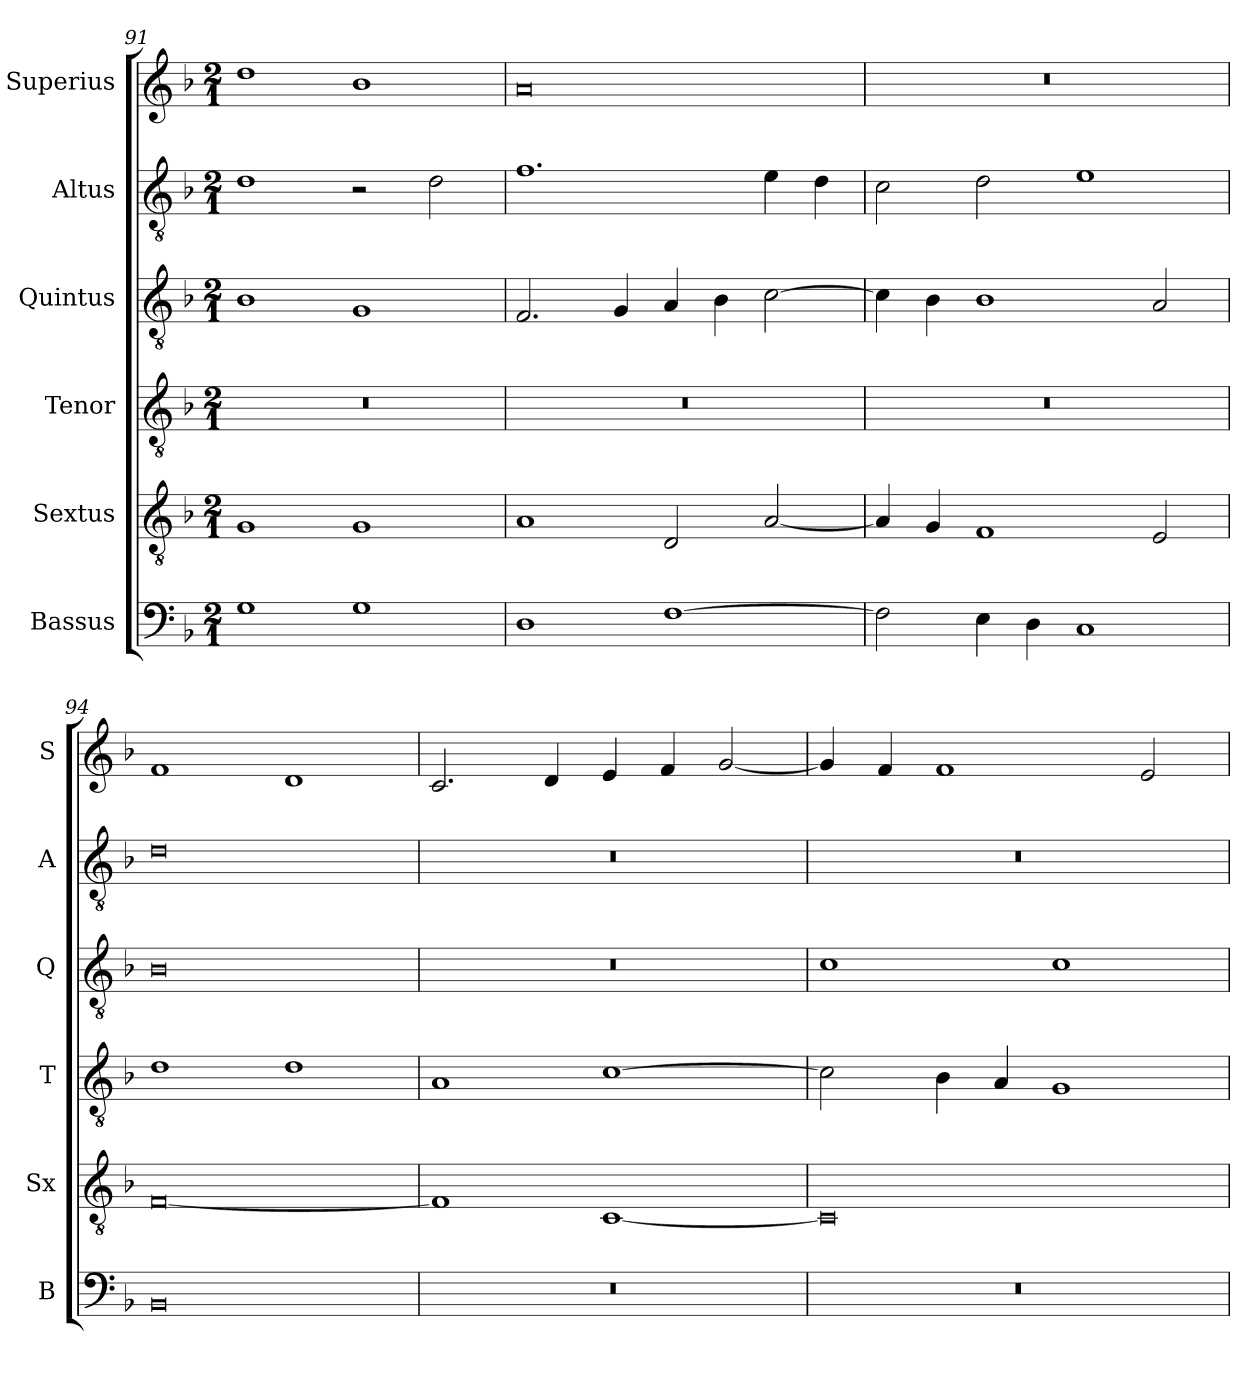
**kern	**kern	**kern	**kern	**kern	**kern
*part6	*part5	*part4	*part3	*part2	*part1
*staff6	*staff5	*staff4	*staff3	*staff2	*staff1
*I"Bassus	*I"Sextus	*I"Tenor	*I"Quintus	*I"Altus	*I"Superius
*I'B	*I'Sx	*I'T	*I'Q	*I'A	*I'S
*clefF4	*clefGv2	*clefGv2	*clefGv2	*clefGv2	*clefG2
*k[b-]	*k[b-]	*k[b-]	*k[b-]	*k[b-]	*k[b-]
*M2/1	*M2/1	*M2/1	*M2/1	*M2/1	*M2/1
=91	=91	=91	=91	=91	=91
1G	1G	0r	1B-	1d	1dd
1G	1G	.	1G	2r	1b-
.	.	.	.	2d\	.
=92	=92	=92	=92	=92	=92
1D	1A	0r	2.F/	1.f	0a
.	.	.	4G/	.	.
[1F	2D/	.	4A/	.	.
.	.	.	4B-\	.	.
.	[2A/	.	[2c\	4e\	.
.	.	.	.	4d\	.
=93	=93	=93	=93	=93	=93
2F\]	4A/]	0r	4c\]	2c\	0r
.	4G/	.	4B-\	.	.
4E\	1F	.	1B-	2d\	.
4D\	.	.	.	.	.
1C	.	.	.	1e	.
.	2E/	.	2A/	.	.
=94	=94	=94	=94	=94	=94
0BB-	[0F	1d	0B-	0d	1f
.	.	1d	.	.	1d
=95	=95	=95	=95	=95	=95
0r	1F]	1A	0r	0r	2.c/
.	.	.	.	.	4d/
.	[1C	[1c	.	.	4e/
.	.	.	.	.	4f/
.	.	.	.	.	[2g/
=96	=96	=96	=96	=96	=96
0r	0C]	2c\]	1c	0r	4g/]
.	.	.	.	.	4f/
.	.	4B-\	.	.	1f
.	.	4A/	.	.	.
.	.	1G	1c	.	.
.	.	.	.	.	2e/
=	=	=	=	=	=
*-	*-	*-	*-	*-	*-
